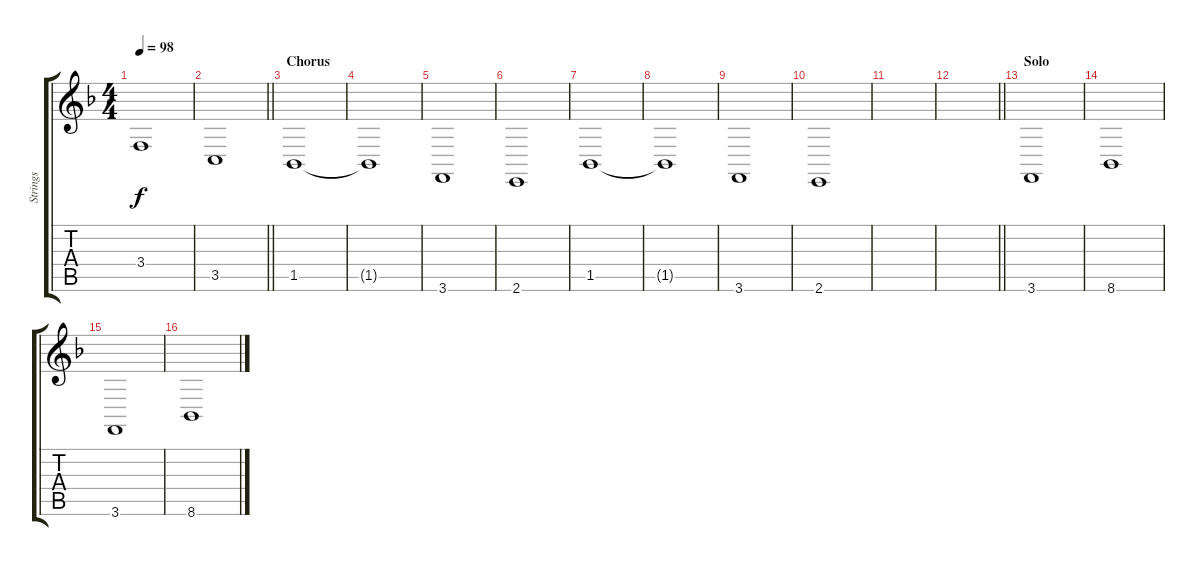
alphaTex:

\track ("Strings" "Strings") {instrument stringensemble2}
\staff {score tabs}
\tuning (E4 B3 G3 D3 A2 D2) {hide}
\ts (4 4)
\tempo 98
\clef g2
\ks f
3.4.1{dy f} |
\barLineRight lightlight
3.5.1 |
\section ("" "Chorus")
1.5.1 |
1.5{t}.1 |
3.6.1 |
2.6.1 |
1.5.1 |
1.5{t}.1 |
3.6.1 |
2.6.1 |
|
\barLineRight lightlight
|
\section ("" "Solo")
3.6.1 |
8.6.1 |
3.6.1 |
8.6.1
